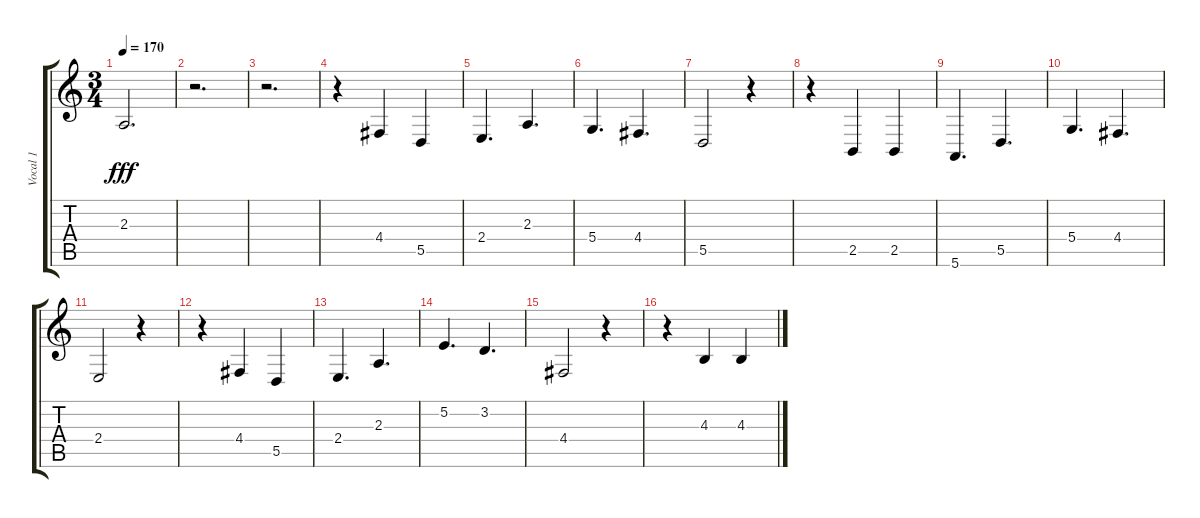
\track ("Vocal 1" "Vocal 1") {instrument synthvoice}
\staff {score tabs}
\tuning (E4 B3 G3 D3 A2 E2) {hide}
\ts (3 4)
\tempo 170
\clef g2
\ks c
2.3.2{d dy fff} |
r.2{d} |
r.2{d} |
r.4 4.4.4 5.5.4 |
2.4.4{d} 2.3.4{d} |
5.4.4{d} 4.4.4{d} |
5.5.2 r.4 |
r.4 2.5.4 2.5.4 |
5.6.4{d} 5.5.4{d} |
5.4.4{d} 4.4.4{d} |
2.4.2 r.4 |
r.4 4.4.4 5.5.4 |
2.4.4{d} 2.3.4{d} |
5.2.4{d} 3.2.4{d} |
4.4.2 r.4 |
r.4 4.3.4 4.3.4
